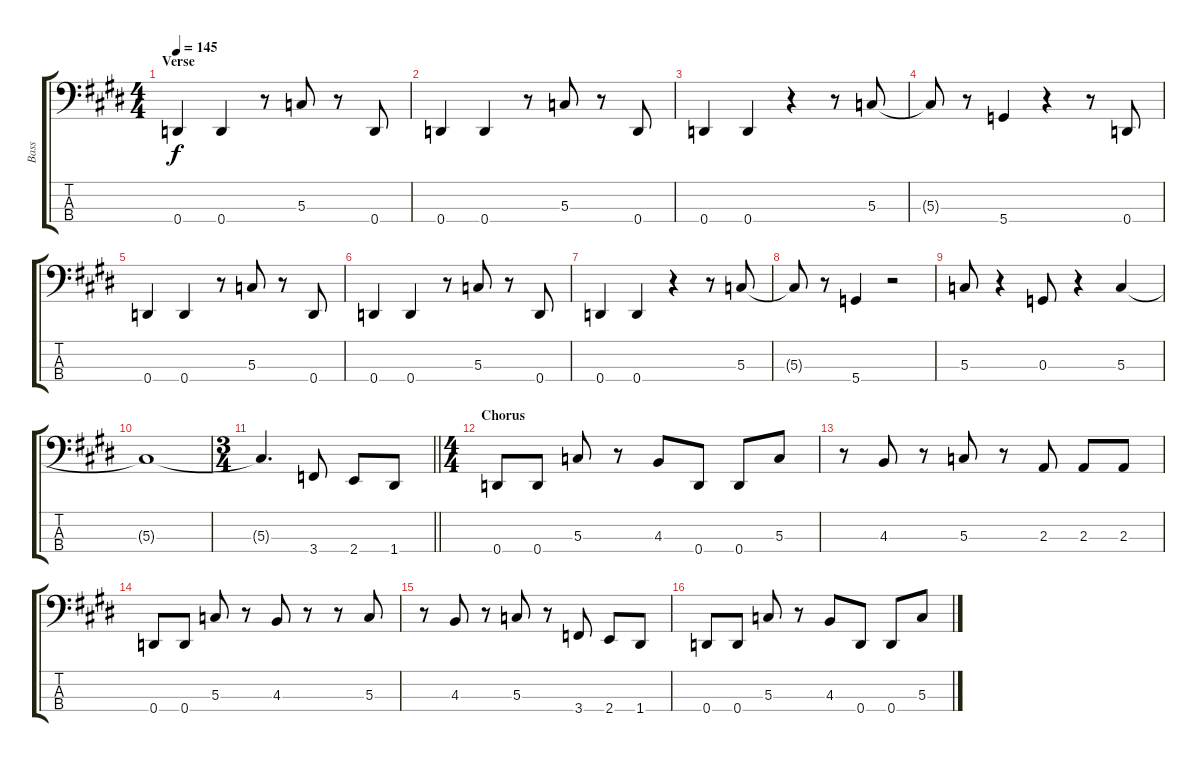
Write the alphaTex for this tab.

\track ("Bass" "Bass") {instrument electricbassfinger}
\staff {score tabs}
\tuning (F2 C2 G1 D1) {hide}
\ts (4 4)
\section ("" "Verse")
\tempo 145
\clef f4
\ks e
0.4.4{dy f} 0.4.4 r.8 5.3.8 r.8 0.4.8 |
0.4.4 0.4.4 r.8 5.3.8 r.8 0.4.8 |
0.4.4 0.4.4 r.4 r.8 5.3.8 |
5.3{t}.8 r.8 5.4.4 r.4 r.8 0.4.8 |
0.4.4 0.4.4 r.8 5.3.8 r.8 0.4.8 |
0.4.4 0.4.4 r.8 5.3.8 r.8 0.4.8 |
0.4.4 0.4.4 r.4 r.8 5.3.8 |
5.3{t}.8 r.8 5.4.4 r.2 |
5.3.8 r.4 0.3.8 r.4 5.3.4 |
5.3{t}.1 |
\ts (3 4)
\barLineRight lightlight
5.3{t}.4{d} 3.4.8 2.4.8 1.4.8 |
\ts (4 4)
\section ("" "Chorus")
0.4.8 0.4.8 5.3.8 r.8 4.3.8 0.4.8 0.4.8 5.3.8 |
r.8 4.3.8 r.8 5.3.8 r.8 2.3.8 2.3.8 2.3.8 |
0.4.8 0.4.8 5.3.8 r.8 4.3.8 r.8 r.8 5.3.8 |
r.8 4.3.8 r.8 5.3.8 r.8 3.4.8 2.4.8 1.4.8 |
0.4.8 0.4.8 5.3.8 r.8 4.3.8 0.4.8 0.4.8 5.3.8
